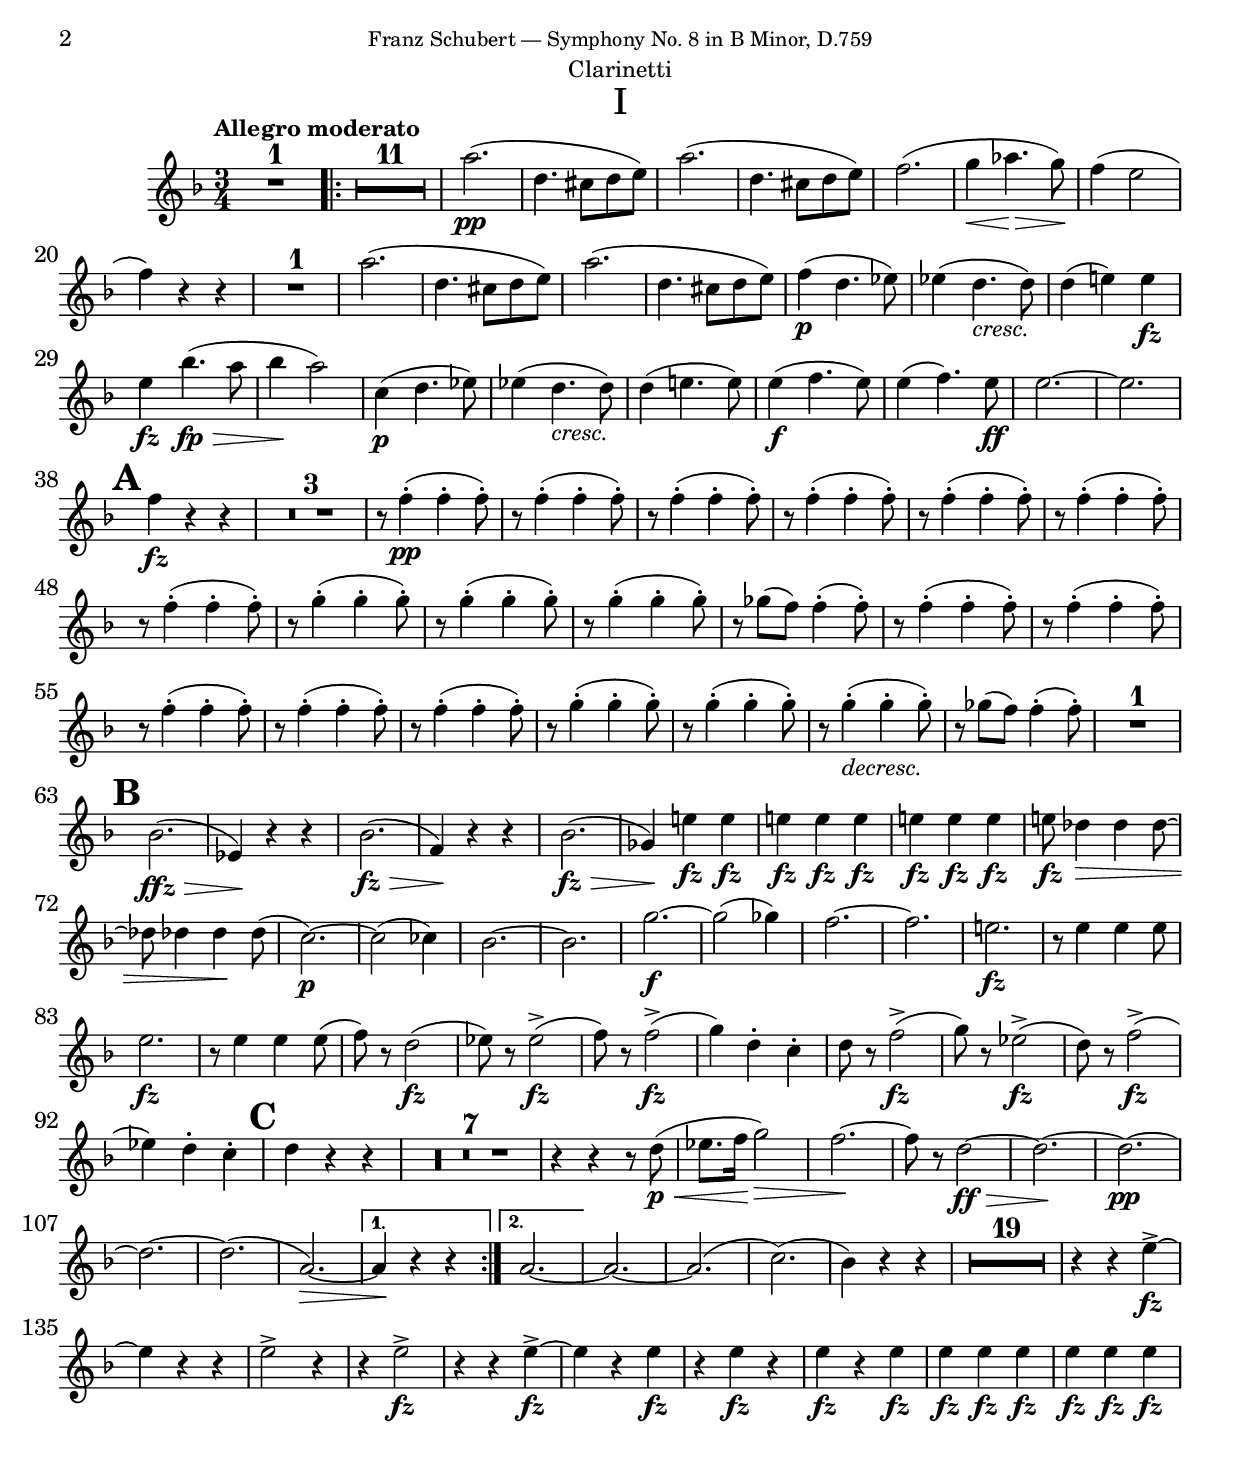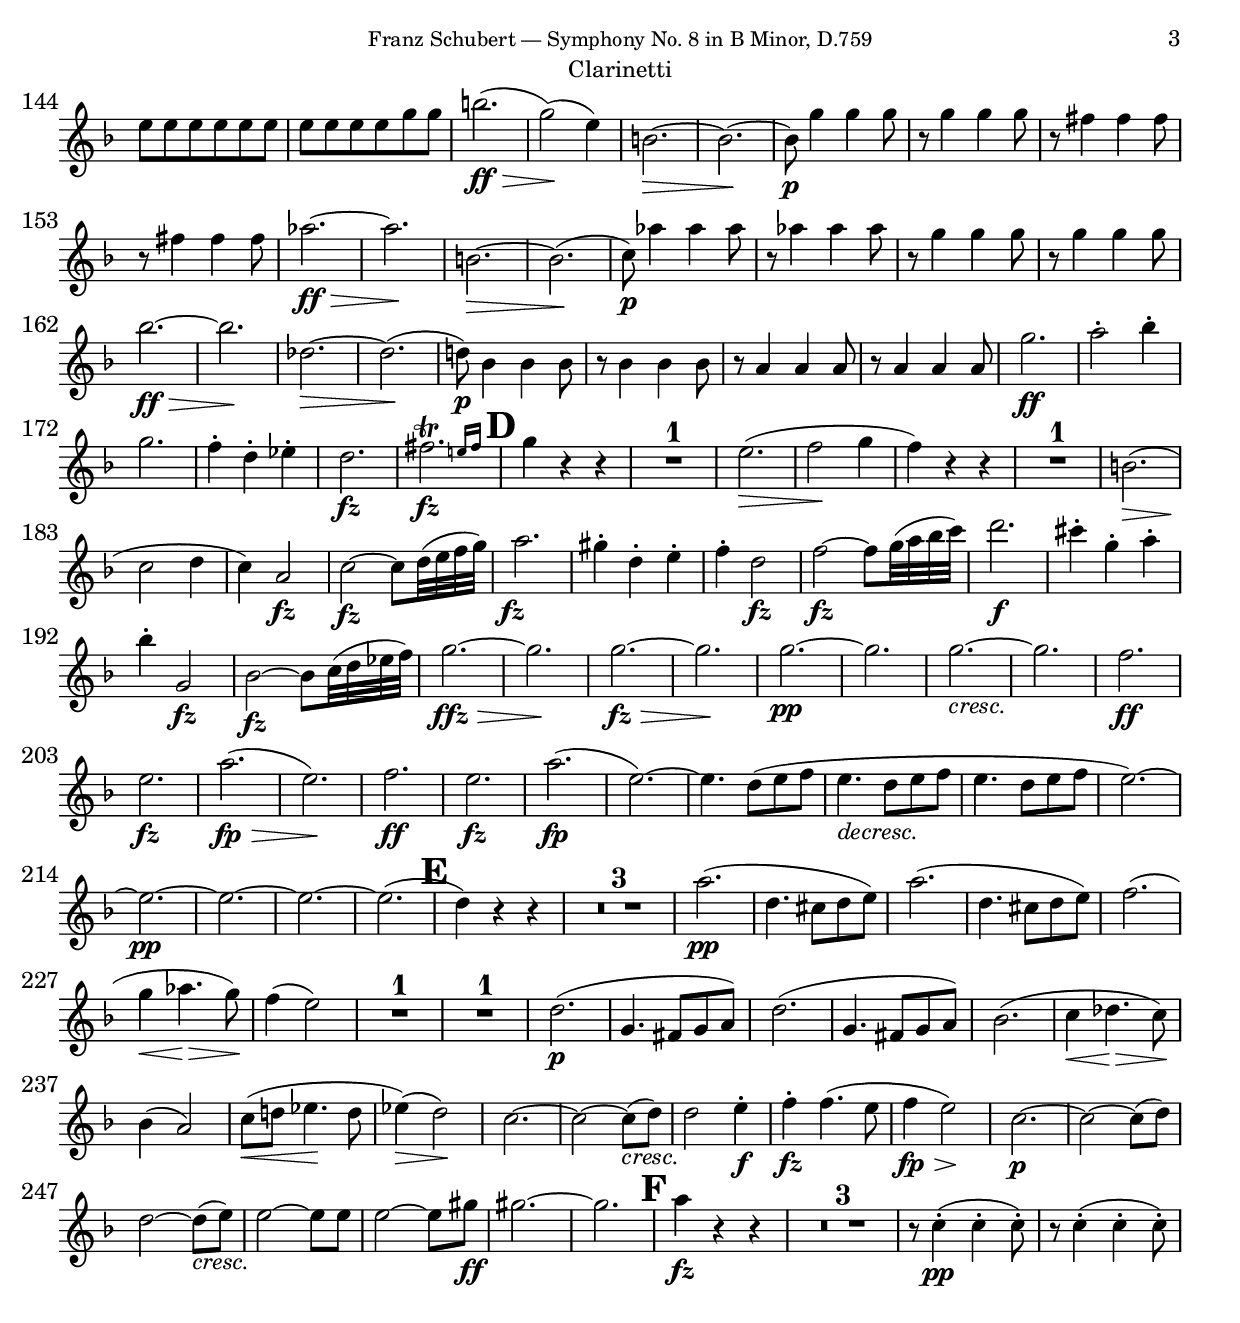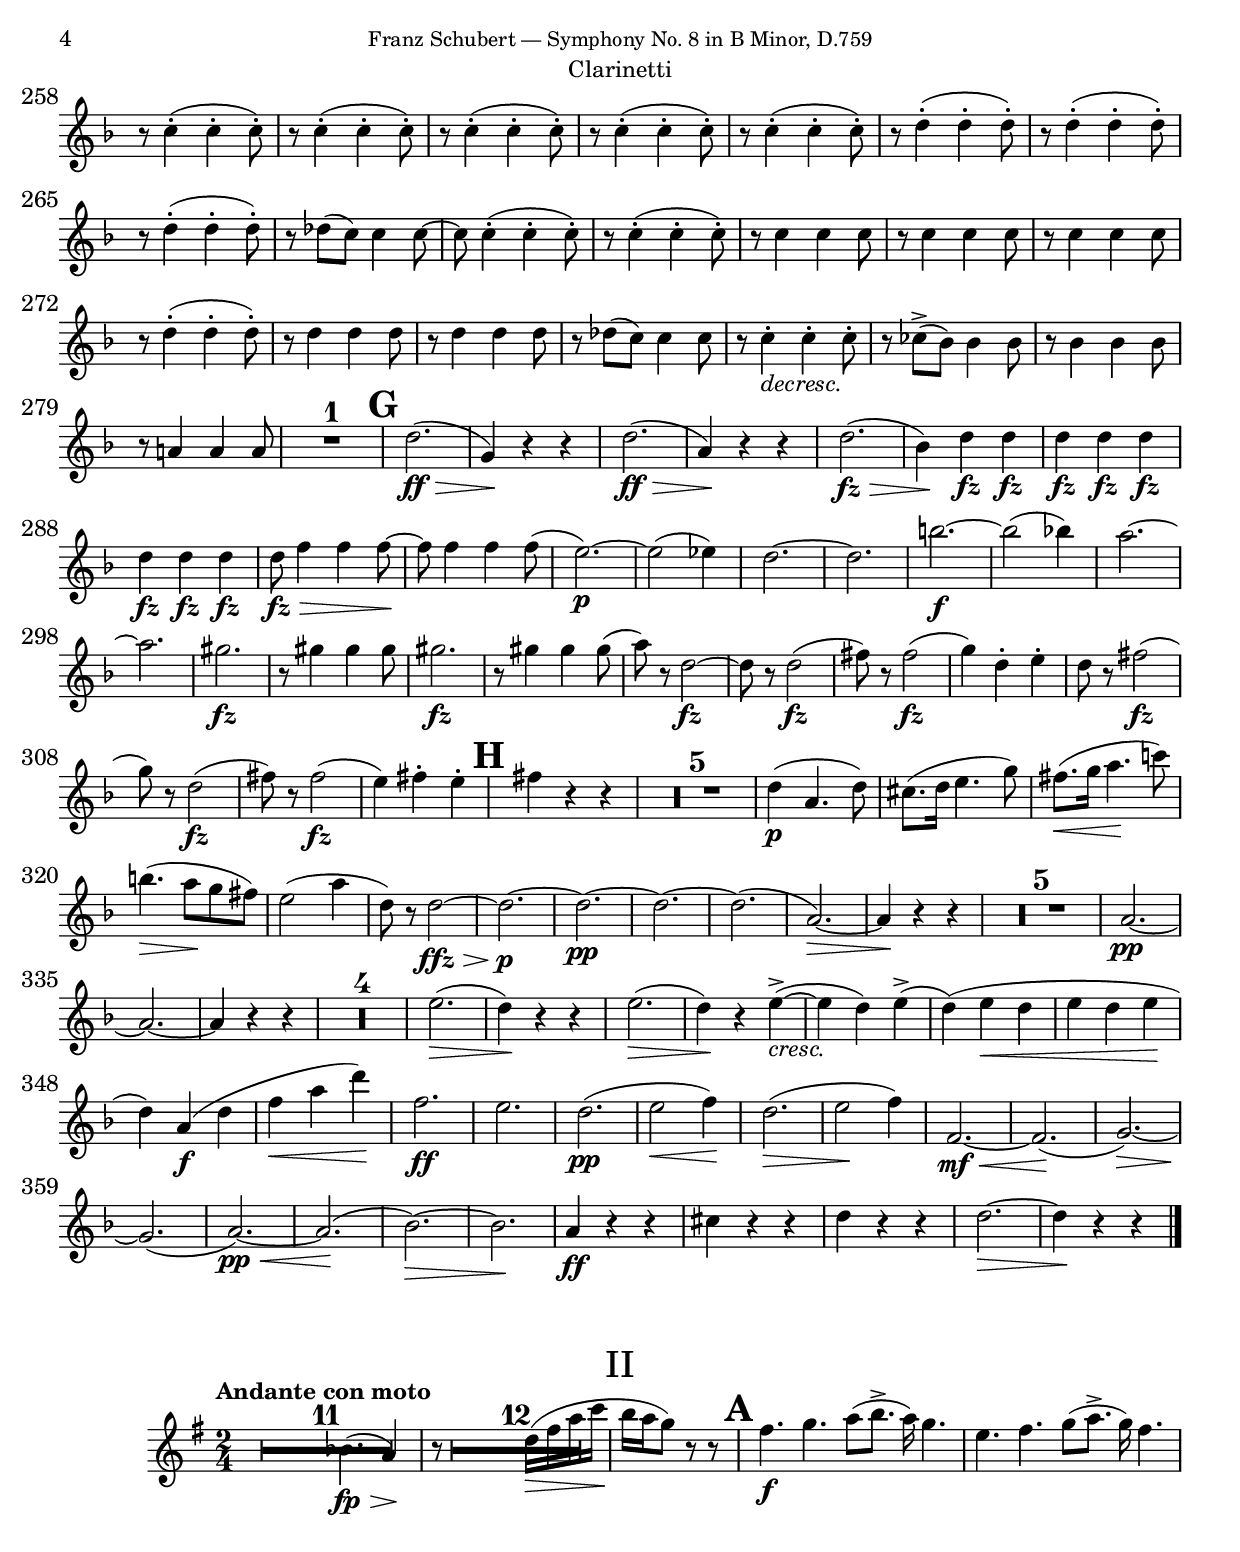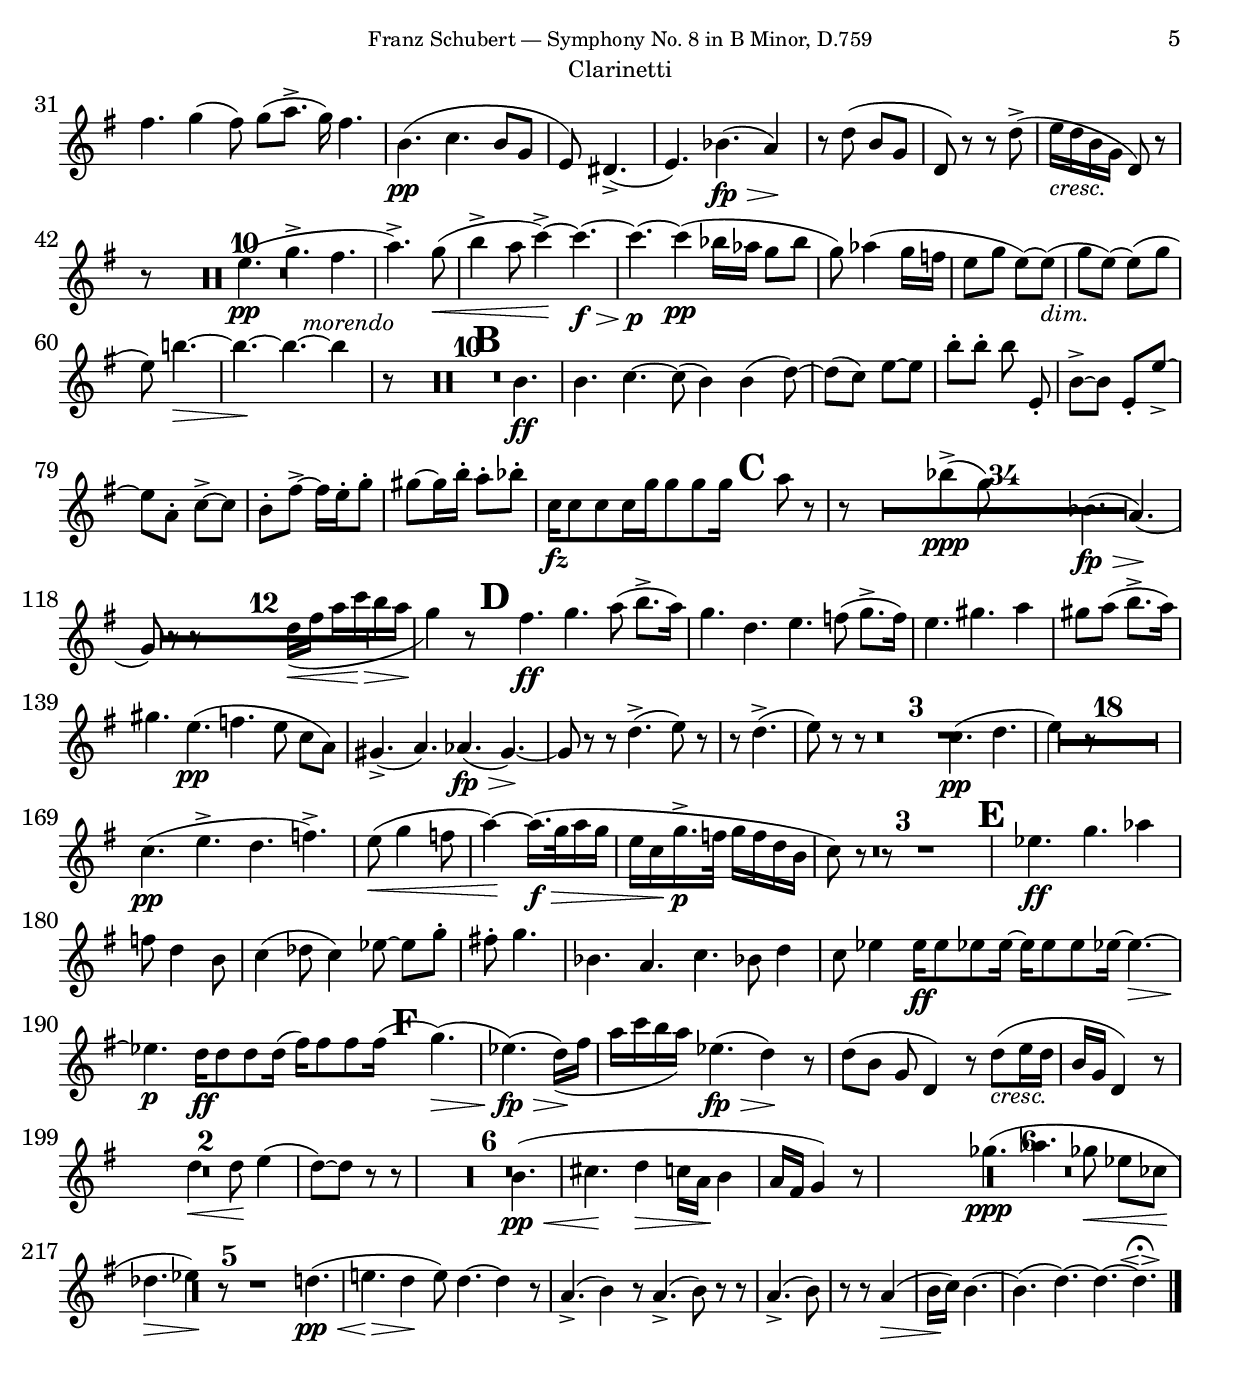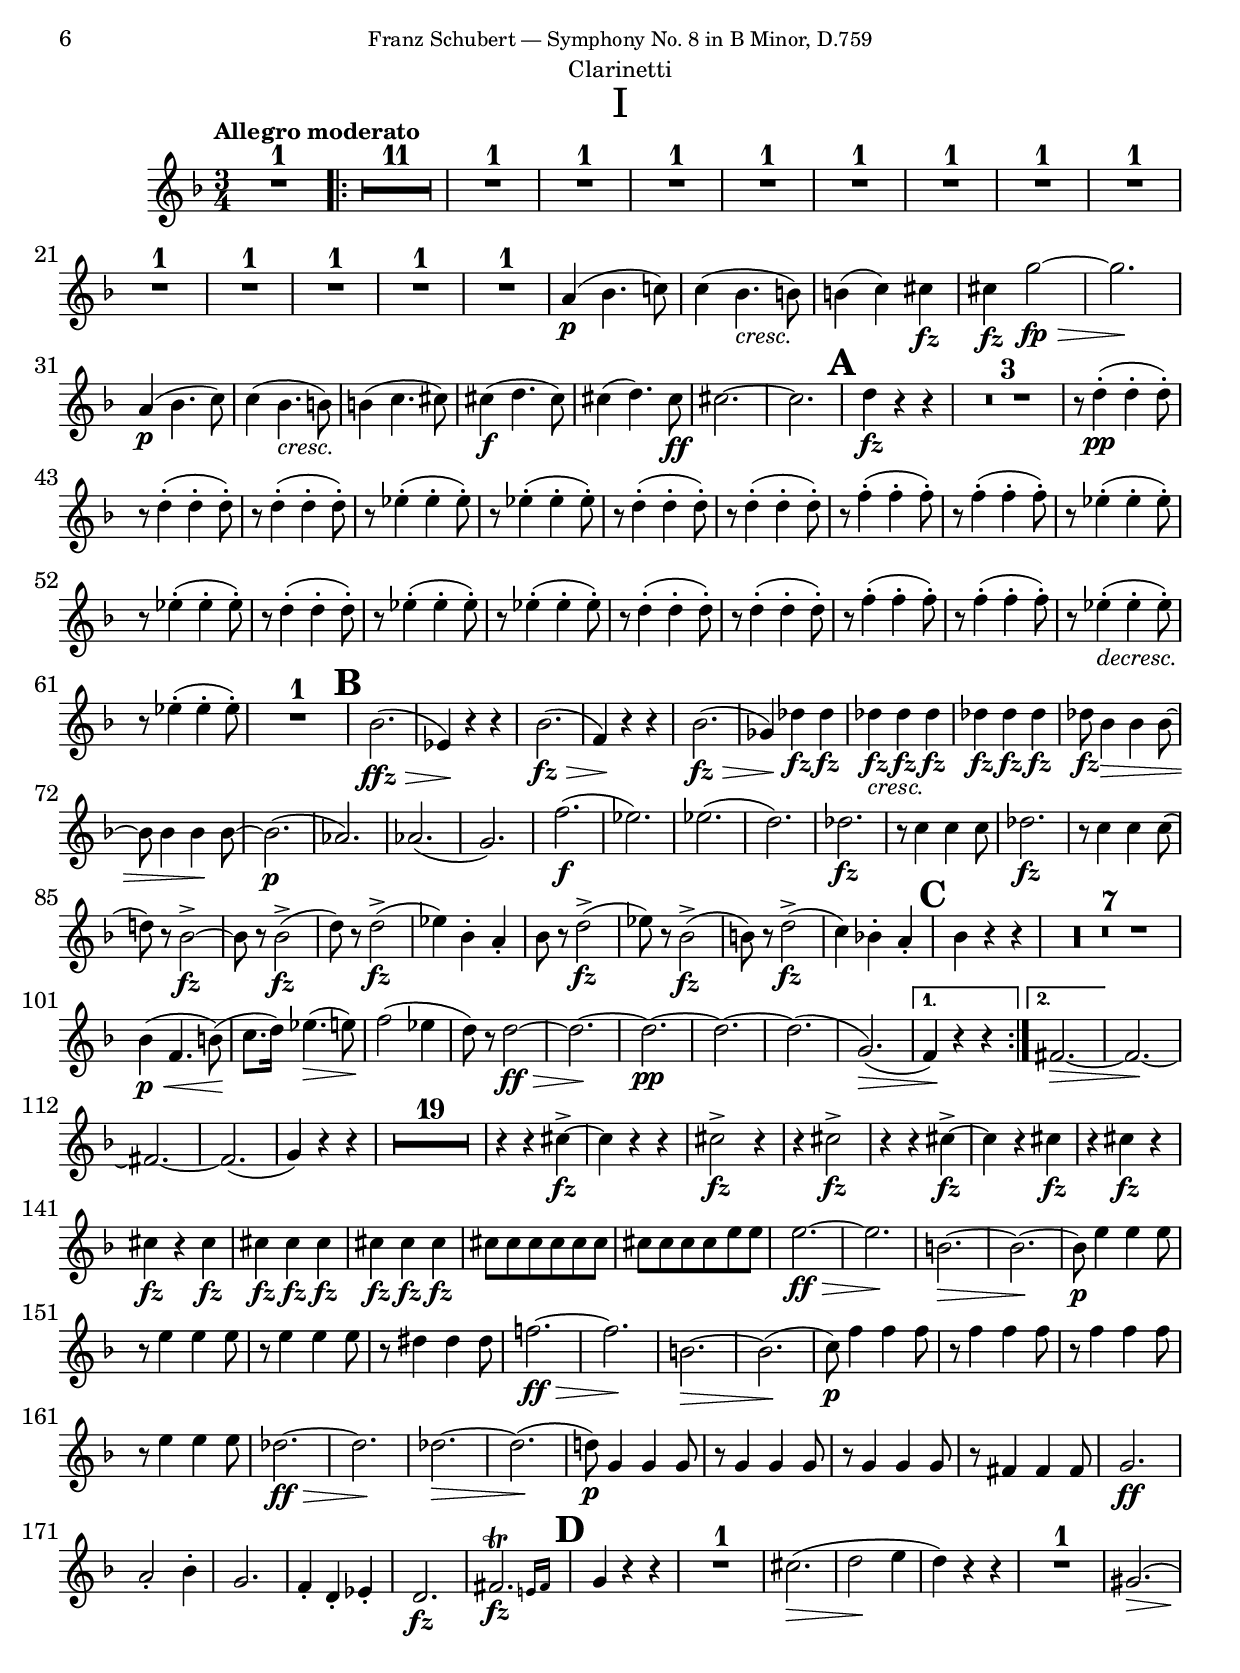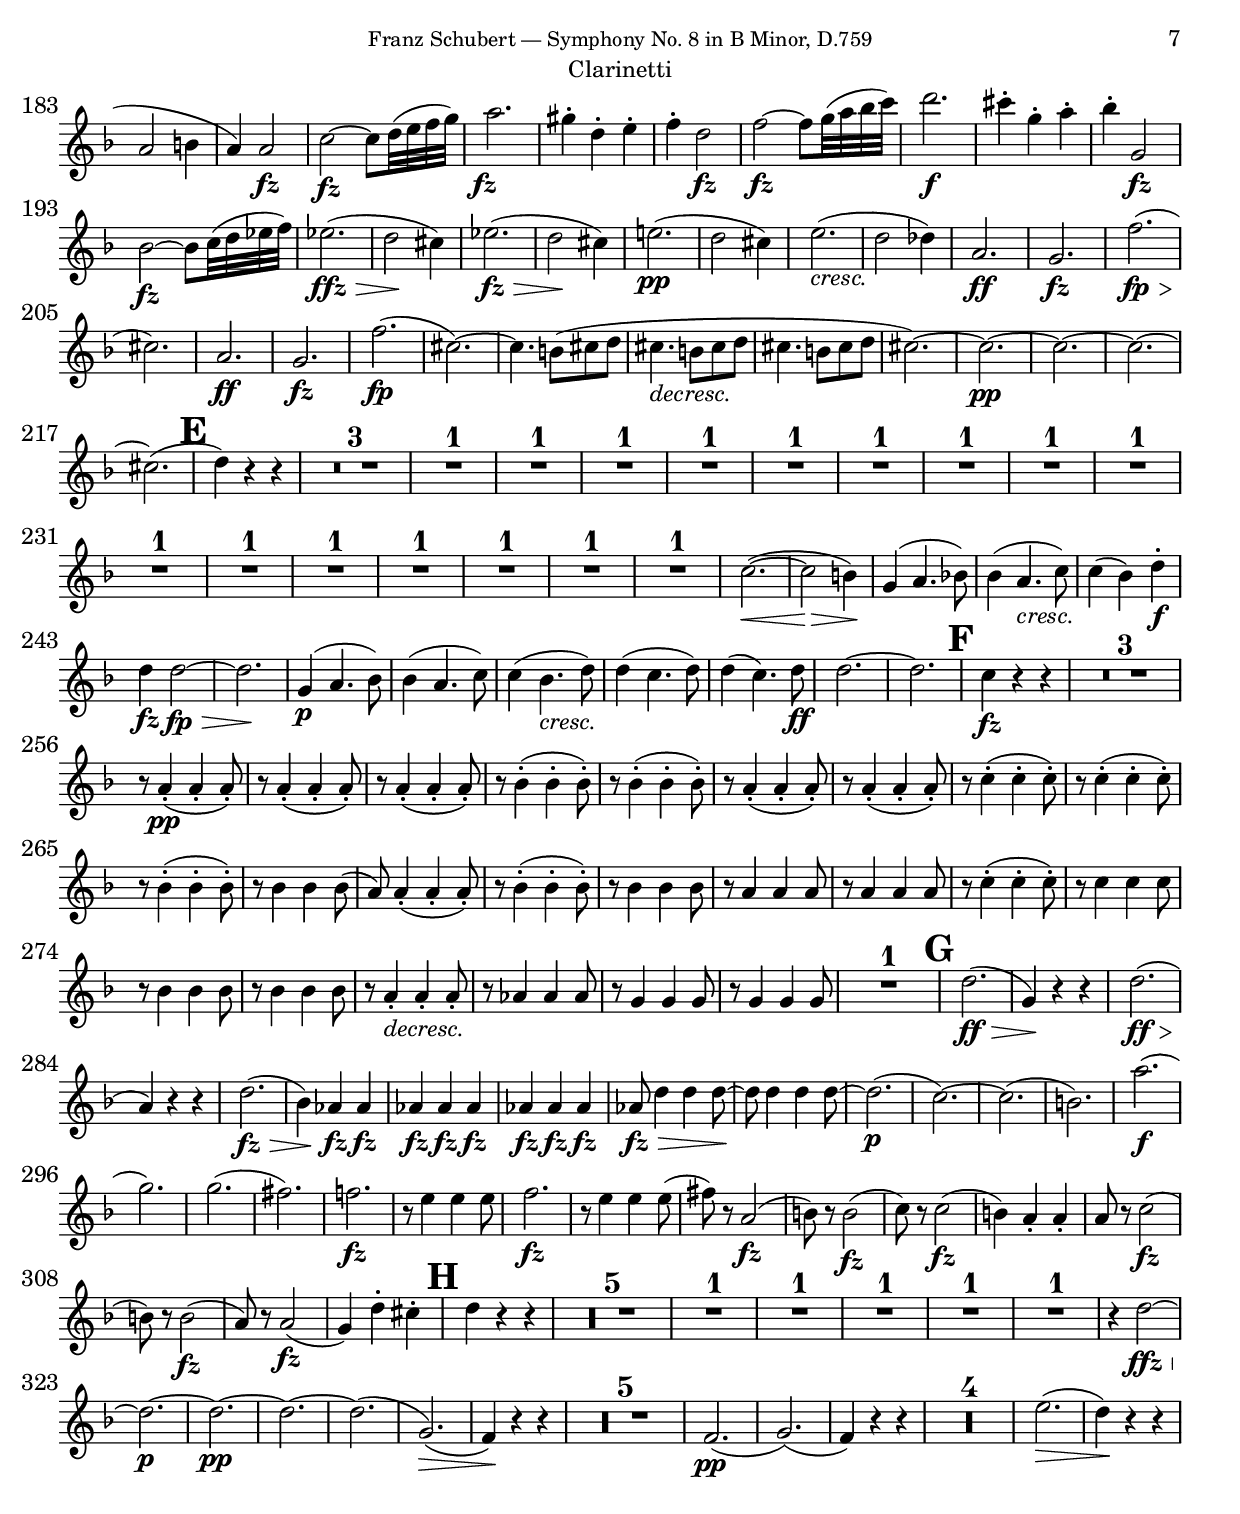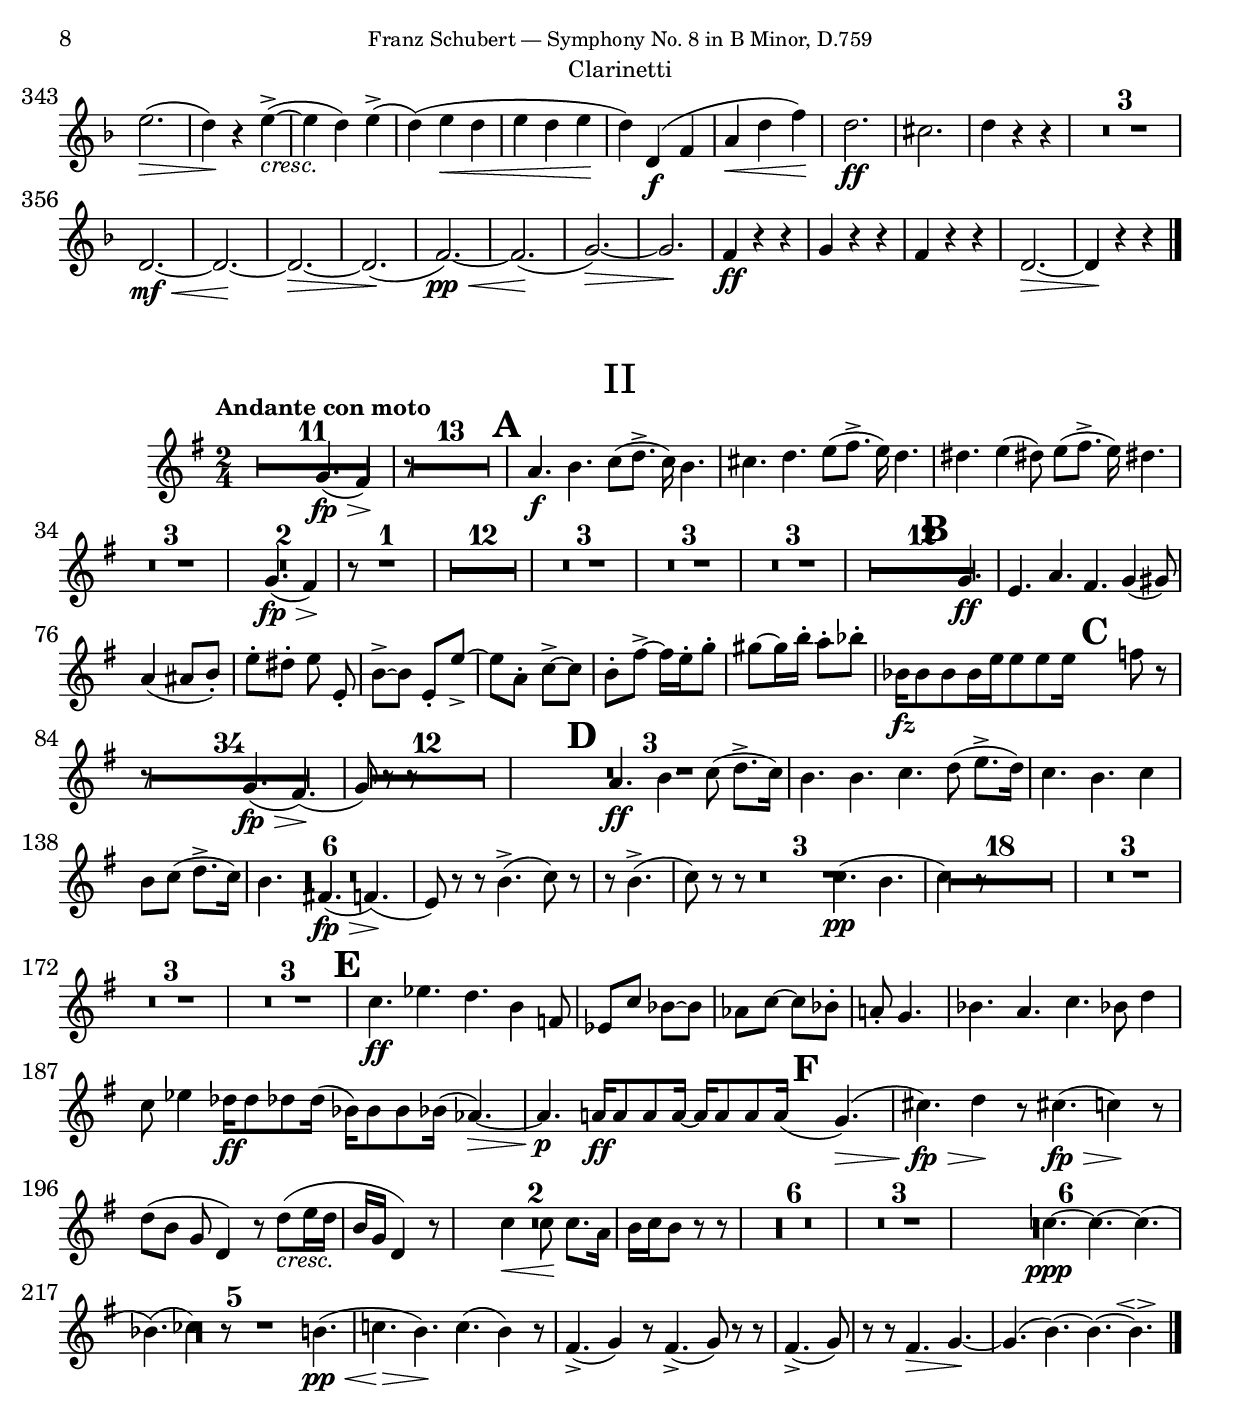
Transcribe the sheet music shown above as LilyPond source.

%###############################################################################
%#                                 H E A D E R                                 #
%###############################################################################
%
%  Composer           : Franz Schubert (1797 - 1828)
%  work               : Symphony No. 8 in B Minor, D.759
%  Source             : Franz Schubert's Werke, Serie I: Symphonien, No.8
%                       Leipzig Breitkopf & Härtel, 1885. Plate F.S. 8. 
%  Type of score      : Score for Clarinetti
%  Typesetter         : Sébastien MANEN
%  date of initiation : Sunday 12 February 2023, 19:55
%
%###############################################################################
%#                          I N C L U D E   F I L E S                          #
%###############################################################################
\version "2.22.1"
\include "./00-Common/Symph8_D759_Header.ily"
\include "./00-Common/Symph8_D759_PaperParts.ily"
%  work        : Schubert Symphony No. 8 in B minor, D.759
%  typesetter  : Sébastien MANEN
%  date        : Sunday 12 February 2023, 19:55
%###############################################################################
%#                           T I M E   S E C T I O N                           #
%###############################################################################
timeMvtI = {
	\time 3/4
}
timeMvtII = {
	\time 2/4
}


\include "./00-Common/Symph8_D759_LayoutParts.ily"
arco = \markup {\italic arco}
crescmarkup = \markup {\italic cresc.}
pizz = \markup {\italic pizz.}
dimmarkup = \markup {\italic dim.}
morendo = \markup {\italic {morendo}}
stacc = \markup {\italic stacc.}
becarre = \markup { \tiny \natural }
gp = \markup {G.P.}
decrescmarkup = \markup {\italic decresc.}

ffz = #(make-dynamic-script "ffz")
crescD = \tweak DynamicText.self-alignment-X #-0.5 \tweak DynamicText.font-size #1 #(make-dynamic-script (markup #:normal-text #:italic "cresc."))

un=^\markup {\tiny \number 1}
deux=^\markup {\tiny \number 2}
trois=^\markup {\tiny \number 3}
quatre=^\markup {\tiny \number 4}
cinq=^\markup {\tiny \number 5}
six=^\markup {\tiny \number 6}
sept=^\markup {\tiny \number 7}
huit=^\markup {\tiny \number 8}
neuf=^\markup {\tiny \number 9}
dix=^\markup {\tiny \number 10}
onze=^\markup {\tiny \number 11}

naturaltrillmark = \markup {
	\concat {
		\hspace #0.8
		\general-align #Y #CENTER {
			\musicglyph #"scripts.trill" 
			\hspace #0.45
			\teeny \natural 
		}
	}
}


mmrPos = #(define-music-function
	(position)
	(number?)
	#{
		\once \override MultiMeasureRest.staff-position = #(- position 2)
	#}
)

dynEO = #(define-music-function
	(offset)
	(pair?)
	#{
		\once \override DynamicText.extra-offset = #offset
		\once \override DynamicText.whiteout = ##t
		\once \override DynamicText.whiteout-style = #'outline
	#}
)

aIIEO = #(define-music-function
	(extraoffset)
	(pair?)
	#{
		\once \override CombineTextScript.extra-offset = #extraoffset
		\once \override CombineTextScript.whiteout = ##t
		\once \override CombineTextScript.whiteout-style = #'outline
	#}
)

aIIXoffset = #(define-music-function
	(offset)
	(number?)
	#{
		\once \override CombineTextScript.X-offset = #offset
	#}
)

markEO = #(define-music-function
	(offset)
	(pair?)
	#{
		\once \override TextScript.layer = #3
		\once \override TextScript.extra-offset = #offset
		\once \override TextScript.whiteout = ##t
		\once \override TextScript.whiteout-style = #'outline
	#}
)

noFlag = \once \omit Flag

stemOffset = #(define-music-function
	(offset)
	(number?)
	#{
		\once \offset length #offset Stem
	#}
)

beamOffset = #(define-music-function
	(position)
	(pair?)
	#{
		\once \offset positions #position Beam
	#}
)

hairpinShorten = #(define-music-function
	(shortLength)
	(pair?)
	#{
		\once \override Hairpin.shorten-pair = #shortLength
	#}
)

hairpinEO = #(define-music-function
	(offset)
	(pair?)
	#{
		\once \override Hairpin.extra-offset = #offset
		\once \override Hairpin.whiteout = ##t
		\once \override Hairpin.whiteout-style = #'outline
	#}
)

aIIOmit = \once \omit Voice.CombineTextScript

%%%%%%%%%%%%%%%%%%%%%%%%%%%%%%%%%%%%%%%%%%%%%%%%%%%%%%%%%%%%%%%%%%%%%%%%%%%%%%%%


%arpeggioPadding = #(define-music-function
%	(padding)
%	(number?)
%	#{
%		\once \override Voice.Arpeggio.padding = #padding
%	#}
%)

%beamGap = #(define-music-function
%	(gap)
%	(number?)
%	#{
%		\once \override Beam.auto-knee-gap = #gap
%	#}
%)


%beamLeftTwoRightOne = {
%	\set stemLeftBeamCount = #2
%	\set stemRightBeamCount = #1
%}

%beamLeftOneRightTwo = {
%	\set stemLeftBeamCount = #1
%	\set stemRightBeamCount = #2
%}

%setBeamTriple = { 
%	\set subdivideBeams = ##t
%	\set baseMoment = #(ly:make-moment 1/8)
%	\set beatStructure = 2,2,2
%}

%crescText = #(define-music-function
%	(cresctext)
%	(markup?)
%	#{
%		\once \set crescendoText = \markup {\italic { #cresctext } }
%		\once \set crescendoSpanner = #'text
%	#}
%)
%dimText = #(define-music-function
%	(cresctext)
%	(markup?)
%	#{
%		\once \set decrescendoText = \markup {\italic { #cresctext } }
%		\once \set decrescendoSpanner = #'text
%	#}
%)


%dynSpanYoffset = #(define-music-function
%	(offset)
%	(number?)
%	#{
%		\once \override DynamicTextSpanner.bound-details.right.Y = #offset
%	#}
%)


%InCueContext = {
%	\override Beam.beam-thickness = #0.30 % 0.30
%	\override StemTremolo.beam-thickness = #0.35 % 0.30
%	\override Beam.length-fraction = #0.67 % 0.8
%	\override Stem.length-fraction = #0.8 % 0.8
%%	\override Stem.length = #7
%%	\override Beam.length = #7
%	\set fontSize = #-3 %-3
%}

%OutCueContext = {
%	\revert Beam.beam-thickness
%	\revert StemTremolo.beam-thickness
%	\revert Beam.length-fraction
%	\revert Stem.length-fraction
%%	\override Stem.length = #7
%%	\override Beam.length = #7
%	\unset fontSize
%}


%mmrnDown = {
%	\once \override MultiMeasureRestNumber.direction = #-1 
%}

%mmrLength = #(define-music-function
%	(length)
%	(number?)
%	#{
%		\once \override MultiMeasureRest.space-increment = #length
%	#}
%)

%mmrMinLength = #(define-music-function
%	(length)
%	(number?)
%	#{
%		\once \override MultiMeasureRest.minimum-length = #length
%	#}
%)

%mmrCondens = \once \override MultiMeasureRest.springs-and-rods = #ly:spanner::set-spacing-rods 

%omitMMRN = \omit MultiMeasureRestNumber


%markXoffset = #(define-music-function
%	(offset)
%	(number?)
%	#{
%		\once \override Score.RehearsalMark.self-alignment-X = #(- offset)
%	#}
%)

%markYoffset = #(define-music-function
%	(offset)
%	(number?)
%	#{
%		\once \override Score.RehearsalMark.Y-offset = #offset
%	#}
%)

%noteShift = #(define-music-function
%	(shift)
%	(number?)
%	#{
%		\once \override NoteColumn.force-hshift = #shift
%	#}
%)

%no = {
%	\undo \omit MultiMeasureRestNumber
%}


%ni = {
%	\omit MultiMeasureRestNumber
%}

%ottavaShorten = #(define-music-function
%	(value)
%	(pair?)
%	#{
%		\once \override Staff.OttavaBracket.shorten-pair = #value
%	#}
%)

%setSextolet = {
%	\set subdivideBeams = ##t
%	\set baseMoment = #(ly:make-moment 1/8)
%	\set beatStructure = 2,2,2,2
%	\override TupletNumber.Y-offset = #-3
%	\override TupletNumber.avoid-slur = #'ignore
%}
%unsetSextolet = {
%	\set subdivideBeams = ##f
%	\revert TupletNumber.Y-offset
%	\revert TupletNumber.avoid-slur
%}


%textInSlur = {
%	%\once \override TextScript.outside-staff-priority = 0
%	\once \override TextScript.slur-padding = #0
%	\once \override TextScript.avoid-slur = #'around
%}

%textOsp = #(define-music-function
%	(prio)
%	(number?)
%	#{
%		\once \override TextScript.outside-staff-priority = #prio
%	#}
%)

%tempoDown = \once \override Score.MetronomeMark.direction = #-1 

%tempoXoffset = #(define-music-function
%	(offset)
%	(number?)
%	#{
%		\once \override Score.MetronomeMark.X-offset = #offset
%	#}
%)

%tempoExtraOffset = #(define-music-function
%	(offset)
%	(pair?)
%	#{
%		\once \override Score.MetronomeMark.extra-offset = #offset
%	#}
%)
%tempoEO = #(define-music-function
%	(offset)
%	(pair?)
%	#{
%		\once \override Score.MetronomeMark.extra-offset = #offset
%	#}
%)


%tupletOffset = #(define-music-function
%	(offset)
%	(number?)
%	#{
%		\once \override TupletNumber.Y-offset = #offset 
%	#}
%)

%tupletExtraOffset = #(define-music-function
%	(offset)
%	(pair?)
%	#{
%		\once \override TupletNumber.extra-offset = #offset 
%	#}
%)

%tupletAvoidSlur = \once \override TupletNumber.avoid-slur = #'ignore

%omitTupletNumber = \once \omit Voice.TupletNumber


%tremoloPosition = #(define-music-function
%	(position)
%	(number?)
%	#{
%		\once \override StemTremolo.Y-offset = #position
%	#}
%)

%trillSpanPadding = #(define-music-function
%	(padding)
%	(number?)
%	#{
%		\once \override TrillSpanner.bound-details.right.padding = #padding
%	#}
%)

%trillSpanCustom = #(define-music-function
%	(length markup)
%	(number? markup?)
%	% function to create a trill spanner with :
%	%	- specified length
%	%	- specified markup
%	#{
%		\once \override TrillSpanner.minimum-length = #length
%		\once \override TrillSpanner.springs-and-rods = #ly:spanner::set-spacing-rods
%		\once \override Score.TrillSpanner.bound-details.left.text = #markup
%	#}
%)

%trillSpanPadding = #(define-music-function
%	(padding)
%	(number?)
%	% function to create a trill spanner with :
%	%	- specified padding to avoid overlap
%	#{
%		\once \override TrillSpanner.bound-details.right.padding = #padding
%	#}
%)


%naturaltrill = \once \override TrillSpanner.bound-details.left.text = \markup {
%	\concat { 
%		\musicglyph #"scripts.trill" \translate #'(0.5 . 1.05) \tiny \natural 
%	}
%}
%flattrill = \once \override TrillSpanner.bound-details.left.text = \markup {
%	\concat { 
%		\musicglyph #"scripts.trill" \translate #'(0.6 . 0.52) \tiny \flat 
%	}
%}
%sharptrill = \once \override TrillSpanner.bound-details.left.text = \markup {
%	\concat { 
%		\musicglyph #"scripts.trill" \translate #'(0.5 . 1.05) \tiny \sharp  
%	}
%}

%trillflat = \markup { 
%	\general-align #X #CENTER 
%	\concat { 
%		\hspace #2.4 \musicglyph #"scripts.trill" 
%		\translate #'(0.5 . 0.49) \tiny \flat 
%	}
%}



%voltaShorten = #(define-music-function
%	(shortLength)
%	(pair?)
%	#{
%		\once \override Score.VoltaBracket.shorten-pair = #shortLength
%	#}
%)

%whiteoutRehearsalMark = {
%	\override Score.StaffSymbol.layer = #4
%	\override Score.RehearsalMark.layer = #3
%	\once \override Score.RehearsalMark.whiteout = ##t
%	%\once \override Score.RehearsalMark.whiteout-style = #'outline
%}


%whiteoutMarkup = {
%	\once \override Hairpin.layer = #4
%	\once \override TextScript.layer = #3
%	\once \override TextScript.whiteout = ##t
%	\once \override TextScript.whiteout-style = #'outline
%}

%whiteoutDynamic = {
%	\once \override DynamicText.whiteout = ##t
%	\once \override DynamicText.whiteout-style = #'outline
%}

%whiteoutMetronomeMark = {
%	\once \override Score.MetronomeMark.whiteout = ##t
%	\once \override Score.MetronomeMark.whiteout-style = #'outline
%}


%\include "./00-Common/Symph8_D759_NameStaff.ily"
%\include "./00-Common/Symph8_D759_NameGrandStaff.ily"
%\include "./00-Common/Symph8_D759_Format_Part01_Flauti.ily"
%  work        : Schubert Symphony No. 8 in B minor, D.759
%  typesetter  : Sébastien MANEN
%  date        : Sunday 12 February 2023, 19:55
%###############################################################################
%#                       T E M P I  C O N D U C T O R S                        #
%###############################################################################
tempiMvtI = {
	\tempo "Allegro moderato"
}
tempiMvtII = {
	\tempo "Andante con moto"
}
%###############################################################################
%#                            T E M P I   P A R T S                            #
%###############################################################################
tempiPartMvtI = {
	\tag #'(flautoI flautoII oboeI oboeII clarinettoI clarinettoII fagottoI
		fagottoII cornoI cornoII trombaI trombaII tromboneI tromboneII 
		tromboneIII timpani violinoI violinoII viola violoncello basso) {
		\tempo "Allegro moderato"
	}
}
tempiPartMvtII = {
	\tag #'(flautoI flautoII oboeI oboeII clarinettoI clarinettoII fagottoI
		fagottoII cornoI cornoII trombaI trombaII tromboneI tromboneII 
		tromboneIII timpani violinoI violinoII viola violoncello basso) {
		\tempo "Andante con moto"
	}
}


%  work        : Schubert Symphony No. 8 in B minor, D.759
%  typesetter  : Sébastien MANEN
%  date        : Sunday 12 February 2023, 19:55
%###############################################################################
%#                          M U S I C   S E C T I O N                          #
%###############################################################################
musicClarinettoIMvtI = \relative c {
	\clef treble
	\key d \minor
	\transposition a
% mesures 1 à 5
	R2.
	\repeat volta 2 {
		R2.*11
% mesures 6 à 10
	
% mesures 11 à 15
		
		
		a'''2.\pp(
		d,4. cis8[ d e])
		a2.(
% mesures 16 à 20
		d,4. cis8[ d e])
		f2.(
		g4\< aes4.\> g8)\!
		f4( e2
		f4) r r
% mesures 21 à 25
		R2. 
		a2.(
		d,4. cis8[ d e])
		a2.( 
		d,4. cis8[ d e])
% mesures 26 à 30
		f4(\p d4. ees8)
		ees4( d4._\crescmarkup d8)
		d4( e!) e\fz
		e\fz bes'4.(\fp\> a8
		bes4\! a2)
% mesures 31 à 35
		c,4(\p d4. ees8)
		ees4( d4._\crescmarkup d8)
		d4( e!4. e8)
		e4(\f f4. e8)
		e4( f4.) e8\ff
% mesures 36 à 40
		e2.~
		e \mark \default
		f4\fz r r
		R2.*3
		
% mesures 41 à 45
		
		r8 f4(-.\pp f-. f8-.)
		r f4-.( f-. f8-.)
		r f4-.( f-. f8-.)
		r f4-.( f-. f8-.)
% mesures 46 à 50
		r f4-.( f-. f8-.)
		r f4-.( f-. f8-.)
		r f4-.( f-. f8-.)
		r g4-.( g-. g8-.)
		r g4-.( g-. g8-.)
% mesures 51 à 55
		r g4-.( g-. g8-.)
		r ges([ f)] f4-.( f8-.)
		r f4-.( f-. f8-.)
		r f4-.( f-. f8-.)
		r f4-.( f-. f8-.)
% mesures 56 à 60
		r f4-.( f-. f8-.)
		r f4-.( f-. f8-.)
		r g4-.( g-. g8-.)
		r g4-.( g-. g8-.)
		r g4-.(_\decresc g-.\! g8-.)
% mesures 61 à 65
		r ges[( f]) f4-.( f8-.)
		R2. \mark \default
		bes,2.(\ffz\>
		ees,4)\! r r
		bes'2.(\fz\> 
% mesures 66 à 70
		f4)\! r r
		bes2.(\fz\>
		ges4)\! e'!\fz e\fz
		e!\fz e\fz e\fz
		e!\fz e\fz e\fz
% mesures 71 à 75
		e!8\fz des!4\> des des8~
		des des4 des\! des8(
		c2.)~\p
		c2( ces4)
		bes2.~
% mesures 76 à 80
		bes
		g'~\f
		g2( ges4)
		f2.~
		f
% mesures 81 à 85
		e!\fz
		r8 e4 e e8
		e2.\fz
		r8 e4 e e8(
		f) r d2(\fz
% mesures 86 à 90
		ees8) r ees2(\fz->
		f8) r f2\fz(->
		g4) d-. c-.
		d8 r f2\fz->(
		g8) r ees2(\fz->
% mesures 91 à 95
		d8) r f2->(\fz
		ees4) d-. c-. \mark \default
		d r r
		R2.*7
		
% mesures 96 à 100
		
		
		
		
		
% mesures 101 à 105
		r4 r r8 d(\p\<
		ees8. f16\! g2)\>
		f2.\!~
		f8 r d2~\ff\>
		d2.~\!
% mesures 106 à 110
		d~\pp
		d~
		d( 
		a)~\>
	}
	\alternative {
		{
			a4\! r r
		}
		{
			a2.~
		}
	}
% mesures 111 à 115
	a~
	a(
	c)(
	bes4) r r
	R2.*19
% mesures 116 à 120
	
% mesures 121 à 125
	
% mesures 126 à 130
	
% mesures 131 à 135
	
	
	
	r4 r e->\fz~
	e r r
% mesures 136 à 140
	e2-> r4
	r e2->\fz
	r4 r e4->\fz~
	e r e\fz
	r e\fz r
% mesures 141 à 145
	e\fz r e\fz
	e\fz e\fz e\fz 
	e\fz e\fz e\fz 
	e8 e e e e e 
	e e e e g g
% mesures 146 à 150
	b2.(\ff\>
	g2)(\! e4)
	b2.~\>
	b\!~
	b8\p g'4 g g8
% mesures 151 à 155
	r8 g4 g g8
	r8 fis4 fis fis8
	r8 fis4 fis fis8
	aes2.\ff\>~
	aes\!
% mesures 156 à 160
	b,\>~
	b(\!
	c8)\p aes'4 aes aes8
	r8 aes4 aes aes8
	r8 g4 g g8
% mesures 161 à 165
	r8 g4 g g8
	bes2.\ff\>~ 
	bes\!
	des,\>~
	des(\!
% mesures 166 à 170
	d!8)\p bes4 bes bes8
	r bes4 bes bes8
	r a4 a a8
	r a4 a a8
	g'2.\ff
% mesures 171 à 175
	a2-. bes4-.
	g2.
	f4-. d-. ees-.
	d2.\fz
	\afterGrace fis\fz\trill {e!16[ fis]} \mark \default
% mesures 176 à 180
	g4 r r
	R2.
	e2.(\>
	f2\! g4
	f) r r
% mesures 181 à 185
	R2.
	b,2.(\>
	c2\! d4
	c) a2\fz
	c\fz~ c8 d32( e f g)
% mesures 186 à 190
	a2. -\tweak X-offset #-1.5 \fz
	gis4-. d-. e-.
	f-. d2\fz
	f\fz~ f8 g32( a bes c)
	d2.\f
% mesures 191 à 195
	cis4-. g-. a-.
	bes-. g,2\fz
	bes2\fz~ bes8 c32( d ees f)
	g2.~\ffz\>
	g\!
% mesures 196 à 200
	g~\fz\>
	g\!
	g~\pp
	g
	g~_\crescmarkup
% mesures 201 à 205
	g
	f\ff
	e\fz
	a\fp\>(
	e\!)
% mesures 206 à 210
	f\ff
	e\fz
	a\fp(
	e)~
	e4. d8[( e f]
% mesures 211 à 215
	e4._\decresc d8[\! e f]
	e4. d8[ e f]
	e2.)~
	e\pp~
	e~
% mesures 216 à 220
	e~
	e( \mark \default
	d4) r r
	R2.*3
	
% mesures 221 à 225
	
	a'2.(\pp
	d,4. cis8[ d e])
	a2.(
	d,4. cis8[ d e])
% mesures 226 à 230
	f2.(
	g4\< aes4.\> g8)\!
	f4( e2) 
	R2.
	R2.
% mesures 231 à 235
	d2.(\p
	g,4. fis8[ g a])
	d2.(
	g,4. fis8[ g a)]
	bes2.(
% mesures 236 à 240
	c4\< des4.\> c8)\!
	bes4( a2) 
	c8(\< d! ees4.\! d8
	ees4)(\> d2)\!
	c2.~
% mesures 241 à 245
	c2~ c8(_\crescmarkup d)
	d2 e4-.\f
	f-.\fz f4.( e8
	f4\fp\> e2)\!
	c2.~\p
% mesures 246 à 250
	c2~ c8( d)
	d2~ d8(_\crescmarkup e)
	e2~ e8 e
	e2~ e8[ gis]\ff
	gis2.~
% mesures 251 à 255
	gis \mark \default
	a4\fz r r
	R2.*3
	
	
% mesures 256 à 260
	r8 c,4(\pp-. c-. c8-.)
	r c4(-. c-. c8-.)
	r c4(-. c-. c8-.)
	r c4(-. c-. c8-.)
	r c4(-. c-. c8-.)
% mesures 261 à 265
	r c4(-. c-. c8-.)
	r c4(-. c-. c8-.)
	r d4(-. d-. d8-.)
	r d4(-. d-. d8-.)
	r d4(-. d-. d8-.)
% mesures 266 à 270
	r des[( c]) c4 c8~
	c c4-.( c-. c8-.)
	r c4-.( c-. c8-.)
	r c4 c c8
	r c4 c c8
% mesures 271 à 275
	r c4 c c8
	r d4(-. d-. d8-.)
	r d4 d d8
	r d4 d d8
	r des[( c]) c4 c8
% mesures 276 à 280
	r c4-._\decresc c-. c8-.\!
	r ces([-> bes]) bes4 bes8
	r bes4 bes bes8
	r a!4 a a8
	R2. \mark \default
% mesures 281 à 285
	d2.(\ff\>
	g,4)\! r r
	d'2.(\ff\>
	a4)\! r r
	d2.(\fz\>
% mesures 286 à 290
	bes4)\! d\fz d\fz 
	d\fz d\fz d\fz 
	d\fz d\fz d\fz 
	d8\fz\> f4 f f8~\!
	f f4 f f8( 
% mesures 291 à 295
	e2.)~\p
	e2( ees4)
	d2.~
	d
	b'~\f
% mesures 296 à 300
	b2( bes4)
	a2.~
	a
	gis\fz
	r8 gis4 gis gis8
% mesures 301 à 305
	gis2.\fz
	r8 gis4 gis gis8(
	a) r d,2~\fz
	d8 r d2\fz(
	fis8) r fis2\fz(
% mesures 306 à 310
	g4) d-. e-.
	d8 r fis2\fz(
	g8) r d2\fz(
	fis8) r fis2(\fz
	e4) fis-. e-. \mark \default
% mesures 311 à 315
	fis r r
	R2.*5
	
	
	
% mesures 316 à 320
	
	d4(\p a4. d8)
	cis8.( d16 e4. g8)
	fis8.(_\< g16 a4.\! c!8)
	b4.(_\> a8[\! g fis])
% mesures 321 à 325
	e2( a4
	d,8) r d2~\ffz\>
	d2.~\p
	d~\pp
	d~
% mesures 326 à 330
	d(
	a)~\>
	a4\! r r
	R2.*5
	
% mesures 331 à 335
	
	
	
	a2.~\pp
	a~
% mesures 336 à 340
	a4 r r
	R2.*4
	
	
	
% mesures 341 à 345
	e'2.\>(
	d4)\! r r
	e2.(\>
	d4)\! r e(->_\crescmarkup~
	e d) e->(
% mesures 346 à 350
	d)( e\< d
	e d e\!
	d) a\f( d
	f\< a d)\!
	f,2.\ff
% mesures 351 à 355
	e
	d(_\pp
	e2_\< f4)\!
	d2.(_\>
	e2\! f4)
% mesures 356 à 360
	f,2.~\mf\<
	f(\!
	g)~\>
	g(\!
	a)~\pp\<
% mesures 361 à 365
	a(\!
	bes)~\>
	bes\!
	a4\ff r r
	cis r r
% mesures 366 à 368
	d r r
	d2.\>~
	d4\! r r \bar "|."
}

%  work        : Schubert Symphony No. 8 in B minor, D.759
%  typesetter  : Sébastien MANEN
%  date        : Sunday 12 February 2023, 19:55
%###############################################################################
%#                          M U S I C   S E C T I O N                          #
%###############################################################################
musicClarinettoIIMvtI = \relative c {
	\clef treble
	\key d \minor
	\transposition a
% mesures 1 à 5
	R2.
	\repeat volta 2 {
		R2.*11
% mesures 6 à 10
	
% mesures 11 à 15
		
		
		R2.
		R2.
		R2.
% mesures 16 à 20
		R2.
		R2.
		R2.
		R2.
		R2.
% mesures 21 à 25
		R2.
		R2.
		R2.
		R2.
		R2.
% mesures 26 à 30
		a''4\p( bes4. c!8)
		c4( bes4._\crescmarkup b8)
		b4( c) cis\fz
		cis\fz g'2\fp\>~
		g2.\!
% mesures 31 à 35
		a,4\p( bes4. c8)
		c4( bes4._\crescmarkup b8)
		b4( c4. cis8)
		cis4(\f d4. cis8)
		cis4( d4.) cis8\ff
% mesures 36 à 40
		cis2.~
		cis \mark \default
		d4\fz r r
		R2.*3
		
% mesures 41 à 45
		
		r8 d4(-.\pp d-. d8-.)
		r d4-.( d-. d8-.)
		r d4-.( d-. d8-.)
		r ees4-.( ees-. ees8-.)
% mesures 46 à 50
		r ees4-.( ees-. ees8-.)
		r d4-.( d-. d8-.)
		r d4-.( d-. d8-.)
		r f4-.( f-. f8-.)
		r f4-.( f-. f8-.)
% mesures 51 à 55
		r ees4-.( ees-. ees8-.)
		r ees4(-. ees4-. ees8-.)
		r d4-.( d-. d8-.)
		r ees4-.( ees-. ees8-.)
		r ees4-.( ees-. ees8-.)
% mesures 56 à 60
		r d4-.( d-. d8-.)
		r d4-.( d-. d8-.)
		r f4-.( f-. f8-.)
		r f4-.( f-. f8-.)
		r ees4-.(_\decresc ees-. ees8-.)\!
% mesures 61 à 65
		r ees4-.( ees4-. ees8-.)
		R2. \mark \default
		bes2.\ffz\>(
		ees,4)\! r r
		bes'2.(\fz\> 
% mesures 66 à 70
		f4)\! r r
		bes2.(\fz\>
		ges4)\! des'\fz des\fz
		des\fz_\crescmarkup des\fz des\fz
		des\fz des\fz des\fz
% mesures 71 à 75
		des8\fz bes4\> bes bes8~
		bes bes4 bes\! bes8~
		bes2.\p(
		aes2.)
		aes2.(
% mesures 76 à 80
		g)
		f'\f(
		ees)
		ees(
		d)
% mesures 81 à 85
		des\fz
		r8 c4 c c8
		des2.\fz
		r8 c4 c c8(
		d!) r bes2\fz->~
% mesures 86 à 90
		bes8 r bes2(\fz->
		d8) r d2\fz(->
		ees4) bes-. a-.
		bes8 r d2\fz->(
		ees8) r bes2(\fz->
% mesures 91 à 95
		b8) r d2->(\fz
		c4) bes!-. a-. \mark \default
		bes r r
		R2.*7
		
% mesures 96 à 100
		
		
		
		
		
% mesures 101 à 105
		bes4\p\<( f4. b8)(\!
		c8. d16) ees4.\>( e8)\!
		f2( ees4
		d8) r d2\ff\>~
		d2.~\!
% mesures 106 à 110
		d~\pp
		d~
		d(
		g,)\>(
	}
	\alternative {
		{
			f4)\! r r
		}
		{
			fis2.~\>
		}
	}
% mesures 111 à 115
	fis~\!
	fis~
	fis(
	g4) r r
	R2.*19
% mesures 116 à 120
	
% mesures 121 à 125
	
% mesures 126 à 130
	
% mesures 131 à 135
	
	
	
	r4 r cis->\fz~
	cis r r
% mesures 136 à 140
	cis2->\fz r4
	r cis2->\fz
	r4 r cis4->\fz~
	cis r cis\fz
	r cis\fz r
% mesures 141 à 145
	cis\fz r cis\fz
	cis\fz cis\fz cis\fz 
	cis\fz cis\fz cis\fz 
	cis8 cis cis cis cis cis
	cis cis cis cis e e
% mesures 146 à 150
	e2.\ff\>~
	e2.\!
	b2.~\>
	b\!~
	b8\p e4 e e8
% mesures 151 à 155
	r8 e4 e e8
	r8 e4 e e8
	r8 dis4 dis dis8
	f!2.\ff\>~
	f\!
% mesures 156 à 160
	b,\>~
	b(\!
	c8)\p f4 f f8
	r8 f4 f f8
	r8 f4 f f8
% mesures 161 à 165
	r8 e4 e e8
	des2.\ff\>~
	des\!
	des\>~
	des(\!
% mesures 166 à 170
	d!8)\p g,4 g g8
	r g4 g g8
	r g4 g g8
	r fis4 fis fis8
	g2.\ff
% mesures 171 à 175
	a2-. bes4-.
	g2.
	f4-. d-. ees-.
	d2.\fz
	\afterGrace fis\fz\trill {e!16[ fis]} \mark \default
% mesures 176 à 180
	g4 r r
	R2.
	cis2.(\>
	d2\! e4
	d) r r
% mesures 181 à 185
	R2.
	gis,2.(\>
	a2\! b4
	a) a2\fz
	c\fz~ c8 d32( e f g)
% mesures 186 à 190
	a2. -\tweak X-offset #-1.5 \fz
	gis4-. d-. e-.
	f-. d2\fz
	f\fz~ f8 g32( a bes c)
	d2.\f
% mesures 191 à 195
	cis4-. g-. a-.
	bes-. g,2\fz
	bes2\fz~ bes8 c32( d ees f)
	ees2.\ffz\>(
	d2\! cis4)
% mesures 196 à 200
	ees2.(\fz\>
	d2\! cis4)
	e!2.(\pp
	d2 cis4)
	e2.(_\crescmarkup
% mesures 201 à 205
	d2 des4)
	a2.\ff
	g\fz
	f'\fp\>(
	cis\!)
% mesures 206 à 210
	a\ff
	g\fz
	f'\fp(
	cis)~
	cis4. b8[( cis d]
% mesures 211 à 215
	cis4._\decresc b8[\! cis d]
	cis4. b8[ cis d]
	cis2.)~
	cis\pp~
	cis~
% mesures 216 à 220
	cis~
	cis( \mark \default
	d4) r r
	R2.*3
	
% mesures 221 à 225
	
	R2.
	R
	R
	R
% mesures 226 à 230
	R
	R
	R
	R
	R
% mesures 231 à 235
	R
	R
	R
	R
	R
% mesures 236 à 240
	R
	R
	c2.\<(~
	c2\> b4)\!
	g4( a4. bes!8)
% mesures 241 à 245
	bes4( a4._\crescmarkup c8)
	c4( bes) d-.\f
	d\fz d2\fp\>~
	d2.\!
	g,4(\p a4. bes8)
% mesures 246 à 250
	bes4( a4. c8)
	c4( bes4._\crescmarkup d8)
	d4( c4. d8)
	d4( c4.) d8\ff
	d2.~
% mesures 251 à 255
	d \mark \default
	c4\fz r r
	R2.*3
	
	
% mesures 256 à 260
	r8 a4(\pp-. a-. a8-.)
	r a4(-. a-. a8-.)
	r a4(-. a-. a8-.)
	r bes4(-. bes-. bes8-.)
	r bes4(-. bes-. bes8-.)
% mesures 261 à 265
	r a4(-. a-. a8-.)
	r a4(-. a-. a8-.)
	r c4(-. c-. c8-.)
	r c4(-. c-. c8-.)
	r bes4(-. bes-. bes8-.)
% mesures 266 à 270
	r bes4 bes4 bes8(
	a) a4-.( a-. a8-.)
	r bes4-.( bes-. bes8-.)
	r bes4 bes bes8
	r a4 a a8
% mesures 271 à 275
	r a4 a a8
	r c4(-. c-. c8-.)
	r c4 c c8
	r bes4 bes bes8
	r bes4 bes bes8
% mesures 276 à 280
	r a4-._\decresc a-. a8-.\!
	r aes4 aes aes8
	r g4 g g8
	r g4 g g8
	R2. \mark \default
% mesures 281 à 285
	d'2.(\ff\>
	g,4)\! r r
	d'2.(\ff\>
	a4)\! r r
	d2.(\fz\>
% mesures 286 à 290
	bes4)\! aes\fz aes\fz 
	aes\fz aes\fz aes\fz 
	aes\fz aes\fz aes\fz 
	aes8\fz\> d4 d d8~\!
	d d4 d d8~ 
% mesures 291 à 295
	d2.(\p
	c)~
	c(
	b)
	a'\f(
% mesures 296 à 300
	g)
	g(
	fis)
	f!\fz
	r8 e4 e e8
% mesures 301 à 305
	f2.\fz
	r8 e4 e e8( 
	fis) r a,2\fz(
	b8) r b2\fz(
	c8) r c2\fz(
% mesures 306 à 310
	b4) a-. a-.
	a8 r c2\fz(
	b8) r b2\fz(
	a8) r a2(\fz
	g4) d'-. cis-. \mark \default
% mesures 311 à 315
	d r r
	R2.*5
	
	
	
% mesures 316 à 320
	
	R2.
	R2.
	R2.
	R2.
% mesures 321 à 325
	R2.
	r4 d2\ffz\>~
	d2.~\p
	d\pp~
	d~
% mesures 326 à 330
	d(
	g,)(\>
	f4)\! r r
	R2.*5
	
% mesures 331 à 335
	
	
	
	f2.\pp(
	g)(
% mesures 336 à 340
	f4) r r
	R2.*4
	
	
	
% mesures 341 à 345
	e'2.\>(
	d4)\! r r
	e2.(\>
	d4)\! r e(->_\crescmarkup~
	e d) e->(
% mesures 346 à 350
	d)( e\< d
	e d e\!
	d) d,\f( f
	a\< d f)\!
	d2.\ff
% mesures 351 à 355
	cis
	d4 r r 
	R2.*3
	
	
% mesures 356 à 360
	d,2.\mf\<~
	d~\!
	d~\>~
	d(\!
	f)\pp\<~
% mesures 361 à 365
	f(\!
	g)~\>
	g\!
	f4\ff r r
	g r r
% mesures 366 à 368
	f r r
	d2.\>~
	d4\! r r \bar "|."
}

%  work        : Schubert Symphony No. 8 in B minor, D.759
%  typesetter  : Sébastien MANEN
%  date        : Sunday 12 February 2023, 19:55
%###############################################################################
%#                          M U S I C   S E C T I O N                          #
%###############################################################################
musicClarinettoIMvtII = \relative c'' {
	\clef treble
	\key g \major
	\transposition a
% mesures 1 à 5
	R4.*13
% mesures 6 à 10
	
% mesures 11 à 15
	
	
	
	bes4.\fp\>(
	a4)\! r8
% mesures 16 à 20
	R4.*15
% mesures 21 à 25
	
% mesures 26 à 30
	
% mesures 31 à 35
	d16(\> fis a c\! b a
	g8) r r \mark \default 
	fis4.\f
	g
	a8( b8.-> a16)
% mesures 36 à 40
	g4.
	e
	fis
	g8( a8.-> g16)
	fis4.
% mesures 41 à 45
	fis
	g4( fis8)
	g8( a8.-> g16)
	fis4.
	b,(\pp
% mesures 46 à 50
	c
	b8 g e)
	dis4.->(
	e) 
	bes'\fp\>(
% mesures 51 à 55
	a4)\! r8
	d8( b g
	d) r r
	d'8(-> e16_\crescmarkup d b g
	d8) r r 
% mesures 56 à 60
	R4.*10
% mesures 61 à 65
	
% mesures 66 à 70
	e'4.(\pp
	g->
	fis
	a->)
	g8(_\< b4->
% mesures 71 à 75
	a8 c4->)\!~
	c4._\f_\>~
	c_\p~
	c4_\pp( bes16 aes
	g8 bes g)
% mesures 76 à 80
	aes4( g16 f
	e8 g e)~
	e(_\dimmarkup g e)~
	e( g e)
	b'!4.\>~
% mesures 81 à 85
	b\!~
	b~ -\tweak X-offset #2 ^\morendo
	b4 r8 
	R4.*12
% mesures 86 à 90
	
% mesures 91 à 95
	
	
	
	
	\mark \default
% mesures 96 à 100
	b,4.\ff
	b
	c~
	c8( b4)
	b4( d8)~
% mesures 101 à 105
	d( c) e~
	e b'-. b-.
	b\noBeam e,,-. b'->~
	b e,-. e'~->
	e a,-. c->~
% mesures 106 à 110
	c b-. fis'->~
	fis16 e-. g8-. gis~
	gis16 b-. a8-. bes-.
	c,16\fz c8 c c16
	g' g8 g g16 \mark \default
% mesures 111 à 115
	a8 r r
	R4.*26
% mesures 116 à 120
	
% mesures 121 à 125
	
% mesures 126 à 130
	
% mesures 131 à 135
	
% mesures 136 à 140
	
	
	bes!4_\ppp(-> g8) 
	R4.*16
% mesures 141 à 145
	
% mesures 146 à 150
	
% mesures 151 à 155
	
	
	
	
	bes,4.(\fp\>
% mesures 156 à 160
	a)\!(
	g8) r r
	R4.*14
% mesures 161 à 165
	
% mesures 166 à 170
	
% mesures 171 à 175
	
	d'16_(_\< fis a c_\> b a\!
	g4) r8 \mark \default
	fis4.\ff
	g
% mesures 176 à 180
	a8( b8.-> a16)
	g4.
	d
	e
	f8( g8.-> f16)
% mesures 181 à 185
	e4.
	gis
	a4 gis8
	a8( b8.-> a16)
	gis4.
% mesures 186 à 190
	e(\pp
	f
	e8 c a)
	gis4.(->
	a) 
% mesures 191 à 195
	aes(\fp\>
	g)~\!
	g8 r r
	d'4.->(
	e8) r r
% mesures 196 à 200
	d4.->(
	e8) r r
	R4.
	c4.(\pp
	d
% mesures 201 à 205
	e4) r8
	R4.*23
% mesures 206 à 210
	
% mesures 211 à 215
	
% mesures 216 à 220
	
% mesures 221 à 225
	
	
	
	
	c4.\pp(
% mesures 226 à 230
	e->
	d
	f->)
	e8(_\< g4
	f8 a4)~\!
% mesures 231 à 235
	a16.(_\f\> g32 a16 g e c\!
	g'16.->_\p f32 g16 f d b
	c8) r r 
	R4.*3
	
% mesures 236 à 240
	\mark \default
	ees4.\ff
	g
	aes4 f8
	d4 b8
% mesures 241 à 245
	c4( des8
	c4) ees8~
	ees g-. fis!-.
	g4.
	bes,
% mesures 246 à 250
	a
	c
	bes8 d4
	c8 ees4
	ees16[\ff ees8 ees ees16~]
% mesures 251 à 255
	ees[ ees8 ees ees16~]
	ees4.~\>
	ees\p
	d16[\ff d8 d d16(]
	fis)[ fis8 fis fis16(] \mark \default
% mesures 256 à 260
	g4.)(\>
	ees)(\fp\>
	d16)_(\! fis a c b a)
	ees4.(\fp\>
	d4)\! r8
% mesures 261 à 265
	d( b g
	d4) r8
	d'(_\crescmarkup e16 d b g
	d4) r8
	R4.
% mesures 266 à 270
	d'4\< d8\!
	e4( d8)~
	d r r
	R4.*7
	
% mesures 271 à 275
	
	
	
	
	
% mesures 276 à 280
	b4.(\pp\<
	cis\!
	d4\> c!16 a\!
	b4 a16 fis
	g4) r8 
% mesures 281 à 285
	R4.*5
% mesures 286 à 290
	ges'4.(\ppp
	aes
	ges8_\< ees ces\!
	des4._\>
	ees4)\! r8
% mesures 291 à 295
	R4.*5
% mesures 296 à 300
	d!4.(\pp\<
	e!\>
	d4\! e8)
	d4.~
	d4 r8
% mesures 301 à 305
	a4.->(
	b4) r8
	a4.->(
	b8) r r 
	a4.(->
% mesures 306 à 310
	b8) r r
	a4(\> b16\! c)
	b4.~
	b(
	d)~
% mesures 311 à 312
	d~
	d\fermata\espressivo \bar "|."
}

%  work        : Schubert Symphony No. 8 in B minor, D.759
%  typesetter  : Sébastien MANEN
%  date        : Sunday 12 February 2023, 19:55
%###############################################################################
%#                          M U S I C   S E C T I O N                          #
%###############################################################################
musicClarinettoIIMvtII = \relative c'' {
	\clef treble
	\key g \major
	\transposition a
% mesures 1 à 5
	R4.*13
% mesures 6 à 10
	
% mesures 11 à 15
	
	
	
	g4.\fp\>(
	fis4)\! r8
% mesures 16 à 20
	R4.*15
% mesures 21 à 25
	
% mesures 26 à 30
	
% mesures 31 à 35
	R4.
	R\mark \default
	a4.\f
	b
	c8( d8.-> c16)
% mesures 36 à 40
	b4.
	cis
	d
	e8( fis8.-> e16)
	d4.
% mesures 41 à 45
	dis
	e4( dis8)
	e8( fis8.-> e16)
	dis4.
	R4.
% mesures 46 à 50
	R
	R
	R
	R
	g,4.\fp\>(
% mesures 51 à 55
	fis4)\! r8
	R4.
	R
	R
	R
% mesures 56 à 60
	R4.*10
% mesures 61 à 65
	
% mesures 66 à 70
	R4.
	R
	R
	R
	R
% mesures 71 à 75
	R
	R
	R
	R
	R
% mesures 76 à 80
	R
	R
	R
	R
	R
% mesures 81 à 85
	R
	R
	R
	R4.*12
% mesures 86 à 90
	
% mesures 91 à 95
	
	
	
	
	\mark \default
% mesures 96 à 100
	g4.\ff
	e
	a
	fis
	g4( gis8)
% mesures 101 à 105
	a4( ais8
	b)-. e-. dis-.
	e\noBeam e,-. b'->~
	b e,-. e'~->
	e a,-. c->~
% mesures 106 à 110
	c b-. fis'->~
	fis16 e-. g8-. gis~
	gis16 b-. a8-. bes-.
	bes,16\fz bes8 bes bes16
	e e8 e e16 \mark \default
% mesures 111 à 115
	f8 r r
	R4.*26
% mesures 116 à 120
	
% mesures 121 à 125
	
% mesures 126 à 130
	
% mesures 131 à 135
	
% mesures 136 à 140
	
	R4.
	R4.*16
% mesures 141 à 145
	
% mesures 146 à 150
	
% mesures 151 à 155
	
	
	
	
	g,4.(\fp\>
% mesures 156 à 160
	fis)\!(
	g8) r r
	R4.*14
% mesures 161 à 165
	
% mesures 166 à 170
	
% mesures 171 à 175
	
	R4.
	R\mark \default
	a4.\ff
	b
% mesures 176 à 180
	c8( d8.-> c16)
	b4.
	b
	c
	d8( e8.-> d16)
% mesures 181 à 185
	c4.
	b
	c4 b8
	c8( d8.-> c16)
	b4.
% mesures 186 à 190
	R4.*5
% mesures 191 à 195
	fis!4.\fp\>(
	f)\!(
	e8) r r
	b'4.->(
	c8) r r
% mesures 196 à 200
	b4.->(
	c8) r r
	R4.
	c4.(\pp
	b
% mesures 201 à 205
	c4) r8
	R4.*23
% mesures 206 à 210
	
% mesures 211 à 215
	
% mesures 216 à 220
	
% mesures 221 à 225
	
	
	
	
	R4.
% mesures 226 à 230
	R
	R
	R
	R
	R
% mesures 231 à 235
	R
	R
	R
	R4.*3
	
% mesures 236 à 240
	\mark \default
	c4.\ff
	ees
	d
	b4 f8
% mesures 241 à 245
	ees c' bes~
	bes aes c~
	c bes-. a!-.
	g4.
	bes
% mesures 246 à 250
	a
	c
	bes8 d4
	c8 ees4
	des16\ff[ des8 des des16(]
% mesures 251 à 255
	bes)[ bes8 bes bes16(]
	aes4.)\>~
	aes\p
	a!16\ff a8 a a16~
	a a8 a a16( \mark \default
% mesures 256 à 260
	g4.\>)(
	cis\fp\>)
	d4\! r8
	cis4.(\fp\>
	c!4)\! r8
% mesures 261 à 265
	d( b g
	d4) r8
	d'(_\crescmarkup e16 d b g
	d4) r8
	R4.
% mesures 266 à 270
	c'4\< c8\!
	c8. a16 b c
	b8 r r
	R4.*7
	
% mesures 271 à 275
	
	
	
	
	
% mesures 276 à 280
	R4.
	R
	R
	R
	R
% mesures 281 à 285
	R4.*5
% mesures 286 à 290
	ces4.\ppp~
	ces~
	ces(
	bes4.)(
	ces4) r8
% mesures 291 à 295
	R4.*5
% mesures 296 à 300
	b!4.(\pp\<
	c!\>
	b)\!
	c4.(
	b4) r8
% mesures 301 à 305
	fis4.->(
	g4) r8
	fis4.->(
	g8) r r 
	fis4.(->
% mesures 306 à 310
	g8) r r
	fis4.\>
	g4.~\!
	g(
	b)~
% mesures 311 à 312
	b~
	b\espressivo \bar "|."
}

%###############################################################################
%#                          S C O R E   S E C T I O N                          #
%###############################################################################
\book{
	\header {
		subtitle = \markup { 
			\abs-fontsize #12 \sans
			\center-column {
				"Part for Clarinetti"
			}
		}
		subsubtitle = \markup { 
			"Franz Schubert — Symphony No. 8 in B Minor, D.759"
		}
		instrument = \markup {
			"Clarinetti"
		}
	}
	\score {
		\new Staff <<
%			\new Voice {
%				\fluteIFormattingMvtI
%			}
			\new Voice {
				\keepWithTag #'(clarinettoI) \tempiPartMvtI
			}
			\new Voice {
				\timeMvtI \musicClarinettoIMvtI
			}
		>>
		\header {
			breakbefore = ##t
			piece = \markup {
				\fill-line {
					\fontsize #4
					I
				}
			}
		}
		\layout {
			\layoutPart
		}
	}
	\score {
		\new Staff <<
%			\new Voice {
%				\fluteIFormattingMvtII
%			}
			\new Voice {
				\keepWithTag #'(clarinettoI) \tempiPartMvtII
			}
			\new Voice {
				\timeMvtII \musicClarinettoIMvtII
			}
		>>
		\header {
			breakbefore = ##f
			piece = \markup {
				\fill-line {
					\fontsize #4
					II
				}
			}
		}
		\layout {
			\layoutPart
		}
	}
	\score {
		\new Staff <<
%			\new Voice {
%				\fluteIIFormattingMvtI
%			}
			\new Voice {
				\keepWithTag #'(clarinettoII) \tempiPartMvtI
			}
			\new Voice {
				\timeMvtI \musicClarinettoIIMvtI 
			}
		>>
		\header {
			breakbefore = ##t
			piece = \markup {
				\fill-line {
					\fontsize #5
					I
				}
			}
		}
		\layout {
			\layoutPart
		}
	}
	\score {
		\new Staff <<
%			\new Voice {
%				\fluteIIFormattingMvtII
%			}
			\new Voice {
				\keepWithTag #'(clarinettoII) \tempiPartMvtII
			}
			\new Voice {
				\timeMvtII \musicClarinettoIIMvtII 
			}
		>>
		\header {
			breakbefore = ##f
			piece = \markup {
				\fill-line {
					\fontsize #5
					II
				}
			}
		}
		\layout {
			\layoutPart
		}
	}
}
